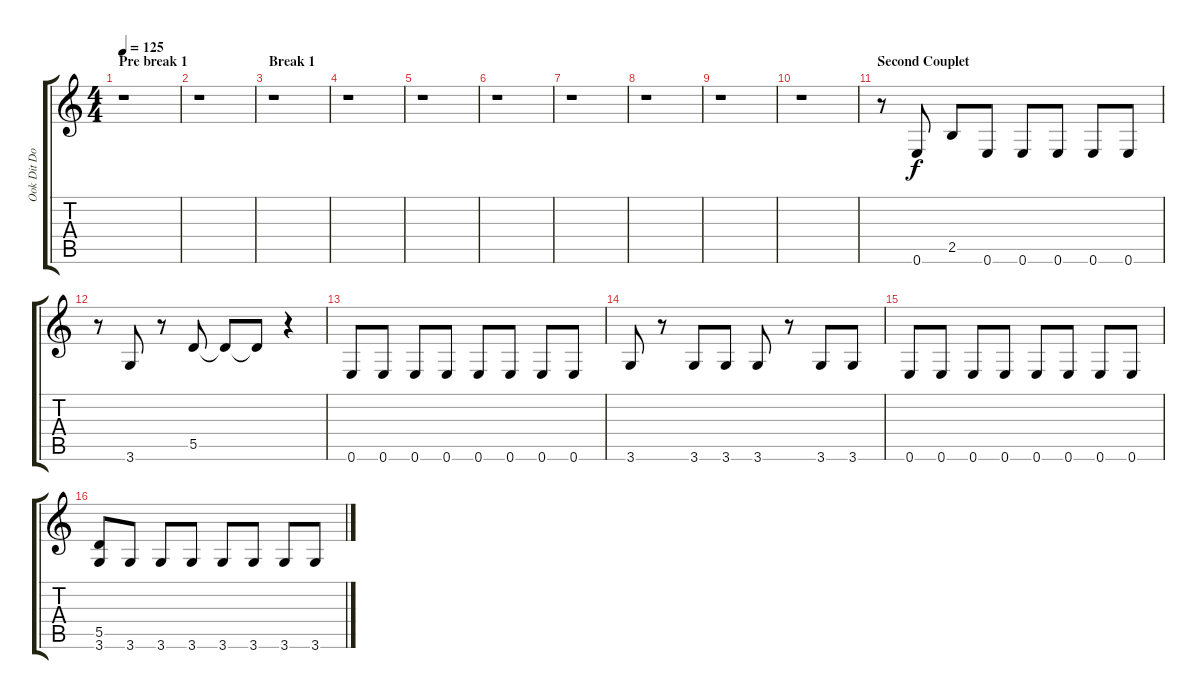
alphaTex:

\track ("Ook Dit Doet Lauri" "Ook Dit Do") {instrument electricguitarclean}
\staff {score tabs}
\tuning (E4 B3 G3 D3 A2 E2) {hide}
\ts (4 4)
\section ("" "Pre break 1")
\tempo 125
\clef g2
\ks c
r.1{dy f} |
r.1 |
\section ("" "Break 1")
r.1 |
r.1 |
r.1 |
r.1 |
r.1 |
r.1 |
r.1 |
r.1 |
\section ("" "Second Couplet")
r.8 0.6.8 2.5.8 0.6.8 0.6.8 0.6.8 0.6.8 0.6.8 |
r.8 3.6.8 r.8 5.5.8 5.5{t}.8 5.5{t}.8 r.4 |
0.6.8 0.6.8 0.6.8 0.6.8 0.6.8 0.6.8 0.6.8 0.6.8 |
3.6.8 r.8 3.6.8 3.6.8 3.6.8 r.8 3.6.8 3.6.8 |
0.6.8 0.6.8 0.6.8 0.6.8 0.6.8 0.6.8 0.6.8 0.6.8 |
(5.5 3.6).8 3.6.8 3.6.8 3.6.8 3.6.8 3.6.8 3.6.8 3.6.8
